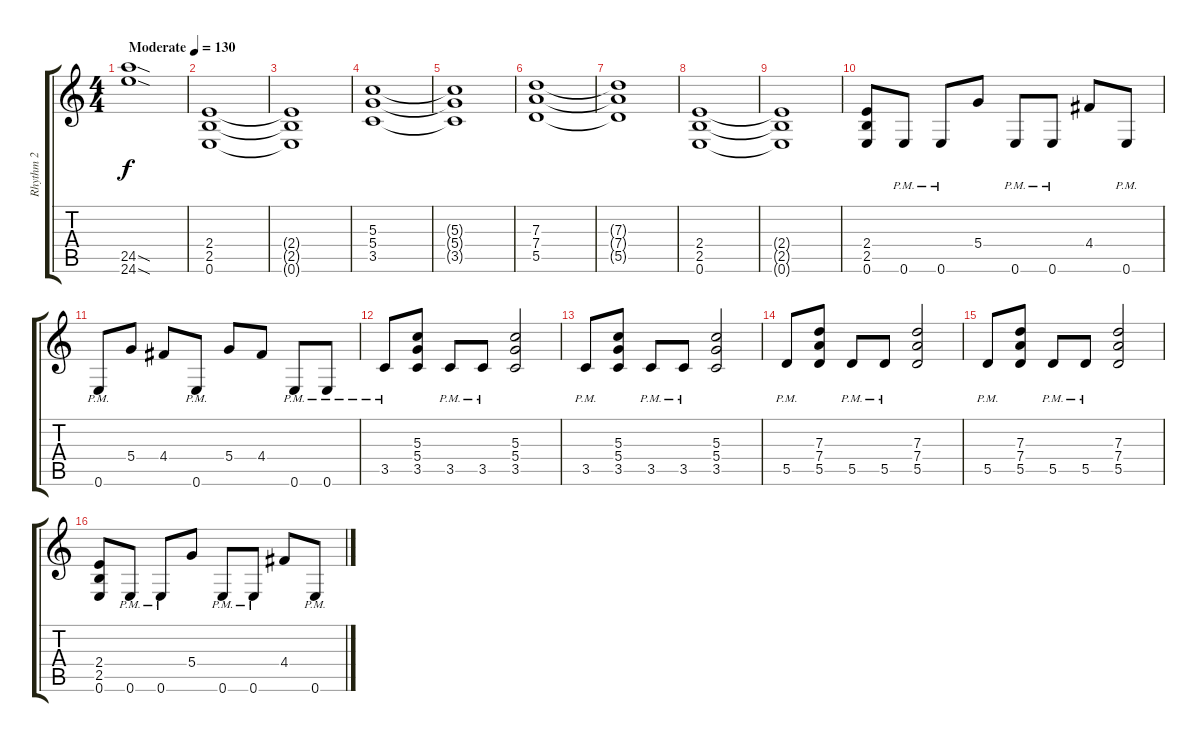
\track ("Rhythm 2" "Rhythm 2") {instrument overdrivenguitar}
\staff {score tabs}
\tuning (E4 B3 G3 D3 A2 E2) {hide}
\ts (4 4)
\tempo (130 "Moderate")
\clef g2
\ks c
(24.5{sod} 24.6{sod}).1{dy f instrument overdrivenguitar} |
(2.4 2.5 0.6).1 |
(2.4{t} 2.5{t} 0.6{t}).1 |
(5.3 5.4 3.5).1 |
(5.3{t} 5.4{t} 3.5{t}).1 |
(7.3 7.4 5.5).1 |
(7.3{t} 7.4{t} 5.5{t}).1 |
(2.4 2.5 0.6).1 |
(2.4{t} 2.5{t} 0.6{t}).1 |
(2.4 2.5 0.6).8 0.6{pm}.8 0.6{pm}.8 5.4.8 0.6{pm}.8 0.6{pm}.8 4.4.8 0.6{pm}.8 |
0.6{pm}.8 5.4.8 4.4.8 0.6{pm}.8 5.4.8 4.4.8 0.6{pm}.8 0.6{pm}.8 |
3.5{pm}.8 (5.3 5.4 3.5).8 3.5{pm}.8 3.5{pm}.8 (5.3 5.4 3.5).2 |
3.5{pm}.8 (5.3 5.4 3.5).8 3.5{pm}.8 3.5{pm}.8 (5.3 5.4 3.5).2 |
5.5{pm}.8 (7.3 7.4 5.5).8 5.5{pm}.8 5.5{pm}.8 (7.3 7.4 5.5).2 |
5.5{pm}.8 (7.3 7.4 5.5).8 5.5{pm}.8 5.5{pm}.8 (7.3 7.4 5.5).2 |
(2.4 2.5 0.6).8 0.6{pm}.8 0.6{pm}.8 5.4.8 0.6{pm}.8 0.6{pm}.8 4.4.8 0.6{pm}.8
